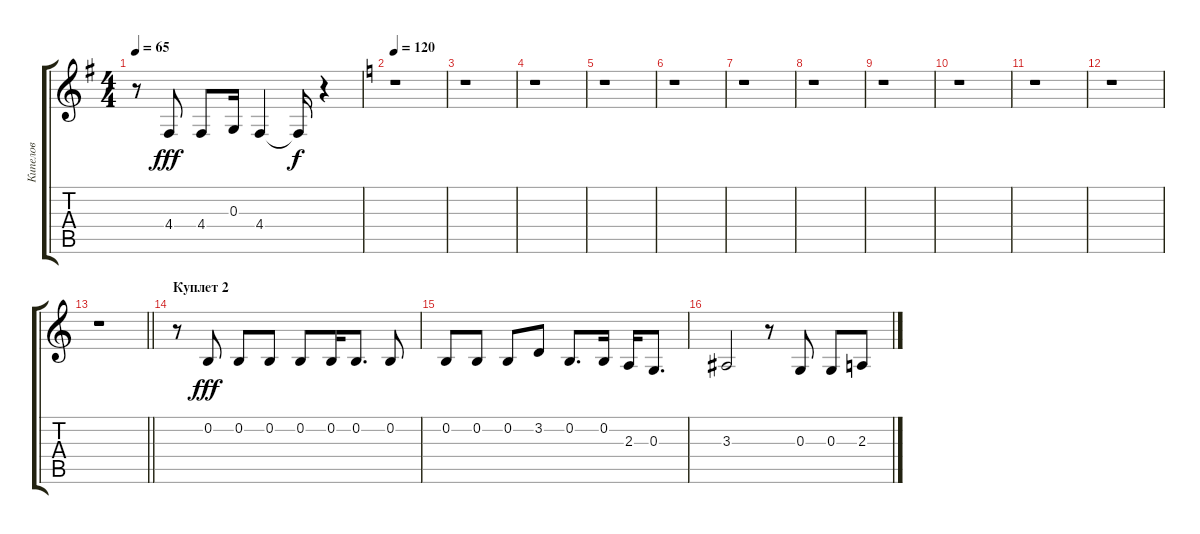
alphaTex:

\track ("Кипелов" "Кипелов") {instrument violin}
\staff {score tabs}
\tuning (E4 B3 G3 D3 A2 E2) {hide}
\ts (4 4)
\tempo 65
\clef g2
\ks g
r.8{dy fff} 4.4.8 4.4.8 0.3.16 4.4.4 4.4{t}.16{dy f} r.4 |
\tempo 120
\ks c
r.1 |
r.1 |
r.1 |
r.1 |
r.1 |
r.1 |
r.1 |
r.1 |
r.1 |
r.1 |
r.1 |
\barLineRight lightlight
r.1 |
\section ("" "Куплет 2")
r.8 0.2.8{dy fff} 0.2.8 0.2.8 0.2.8 0.2.16 0.2.8{d} 0.2.8 |
0.2.8 0.2.8 0.2.8 3.2.8 0.2.8{d} 0.2.16 2.3.16 0.3.8{d} |
3.3.2 r.8 0.3.8 0.3.8 2.3.8
